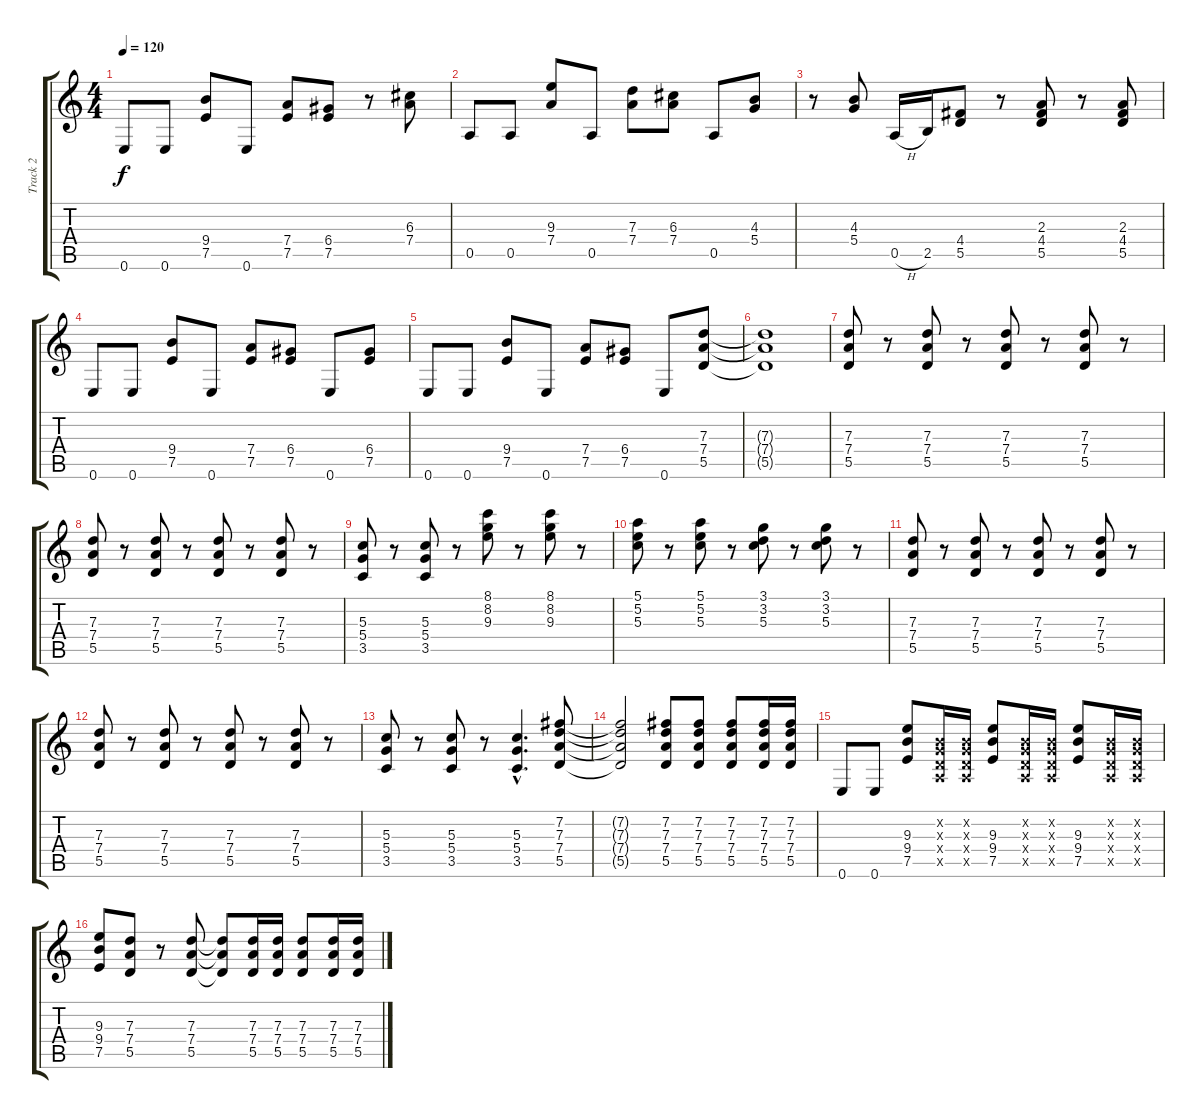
\track ("Track 2" "Track 2") {instrument acousticguitarsteel}
\staff {score tabs}
\tuning (E4 B3 G3 D3 A2 E2) {hide}
\ts (4 4)
\tempo 120
\clef g2
\ks c
0.6.8{dy f} 0.6.8 (9.4 7.5).8 0.6.8 (7.4 7.5).8 (6.4 7.5).8 r.8 (6.3 7.4).8 |
0.5.8 0.5.8 (9.3 7.4).8 0.5.8 (7.3 7.4).8 (6.3 7.4).8 0.5.8 (4.3 5.4).8 |
r.8 (4.3 5.4).8 0.5{h}.16 2.5.16 (4.4 5.5).8 r.8 (2.3 4.4 5.5).8 r.8 (2.3 4.4 5.5).8 |
0.6.8 0.6.8 (9.4 7.5).8 0.6.8 (7.4 7.5).8 (6.4 7.5).8 0.6.8 (6.4 7.5).8 |
0.6.8 0.6.8 (9.4 7.5).8 0.6.8 (7.4 7.5).8 (6.4 7.5).8 0.6.8 (7.3 7.4 5.5).8 |
(7.3{t} 7.4{t} 5.5{t}).1 |
(7.3 7.4 5.5).8 r.8 (7.3 7.4 5.5).8 r.8 (7.3 7.4 5.5).8 r.8 (7.3 7.4 5.5).8 r.8 |
(7.3 7.4 5.5).8 r.8 (7.3 7.4 5.5).8 r.8 (7.3 7.4 5.5).8 r.8 (7.3 7.4 5.5).8 r.8 |
(5.3 5.4 3.5).8 r.8 (5.3 5.4 3.5).8 r.8 (8.1 8.2 9.3).8 r.8 (8.1 8.2 9.3).8 r.8 |
(5.1 5.2 5.3).8 r.8 (5.1 5.2 5.3).8 r.8 (3.1 3.2 5.3).8 r.8 (3.1 3.2 5.3).8 r.8 |
(7.3 7.4 5.5).8 r.8 (7.3 7.4 5.5).8 r.8 (7.3 7.4 5.5).8 r.8 (7.3 7.4 5.5).8 r.8 |
(7.3 7.4 5.5).8 r.8 (7.3 7.4 5.5).8 r.8 (7.3 7.4 5.5).8 r.8 (7.3 7.4 5.5).8 r.8 |
(5.3 5.4 3.5).8 r.8 (5.3 5.4 3.5).8 r.8 (5.3{hac} 5.4{hac} 3.5{hac}).4{d} (7.2 7.3 7.4 5.5).8 |
(7.2{t} 7.3{t} 7.4{t} 5.5{t}).2 (7.2 7.3 7.4 5.5).8 (7.2 7.3 7.4 5.5).8 (7.2 7.3 7.4 5.5).8 (7.2 7.3 7.4 5.5).16 (7.2 7.3 7.4 5.5).16 |
0.6.8 0.6.8 (9.3 9.4 7.5).8 (0.2{x} 0.3{x} 0.4{x} 0.5{x}).16 (0.2{x} 0.3{x} 0.4{x} 0.5{x}).16 (9.3 9.4 7.5).8 (0.2{x} 0.3{x} 0.4{x} 0.5{x}).16 (0.2{x} 0.3{x} 0.4{x} 0.5{x}).16 (9.3 9.4 7.5).8 (0.2{x} 0.3{x} 0.4{x} 0.5{x}).16 (0.2{x} 0.3{x} 0.4{x} 0.5{x}).16 |
(9.3 9.4 7.5).8 (7.3 7.4 5.5).8 r.8 (7.3 7.4 5.5).8 (7.3{t} 7.4{t} 5.5{t}).8 (7.3 7.4 5.5).16 (7.3 7.4 5.5).16 (7.3 7.4 5.5).8 (7.3 7.4 5.5).16 (7.3 7.4 5.5).16
